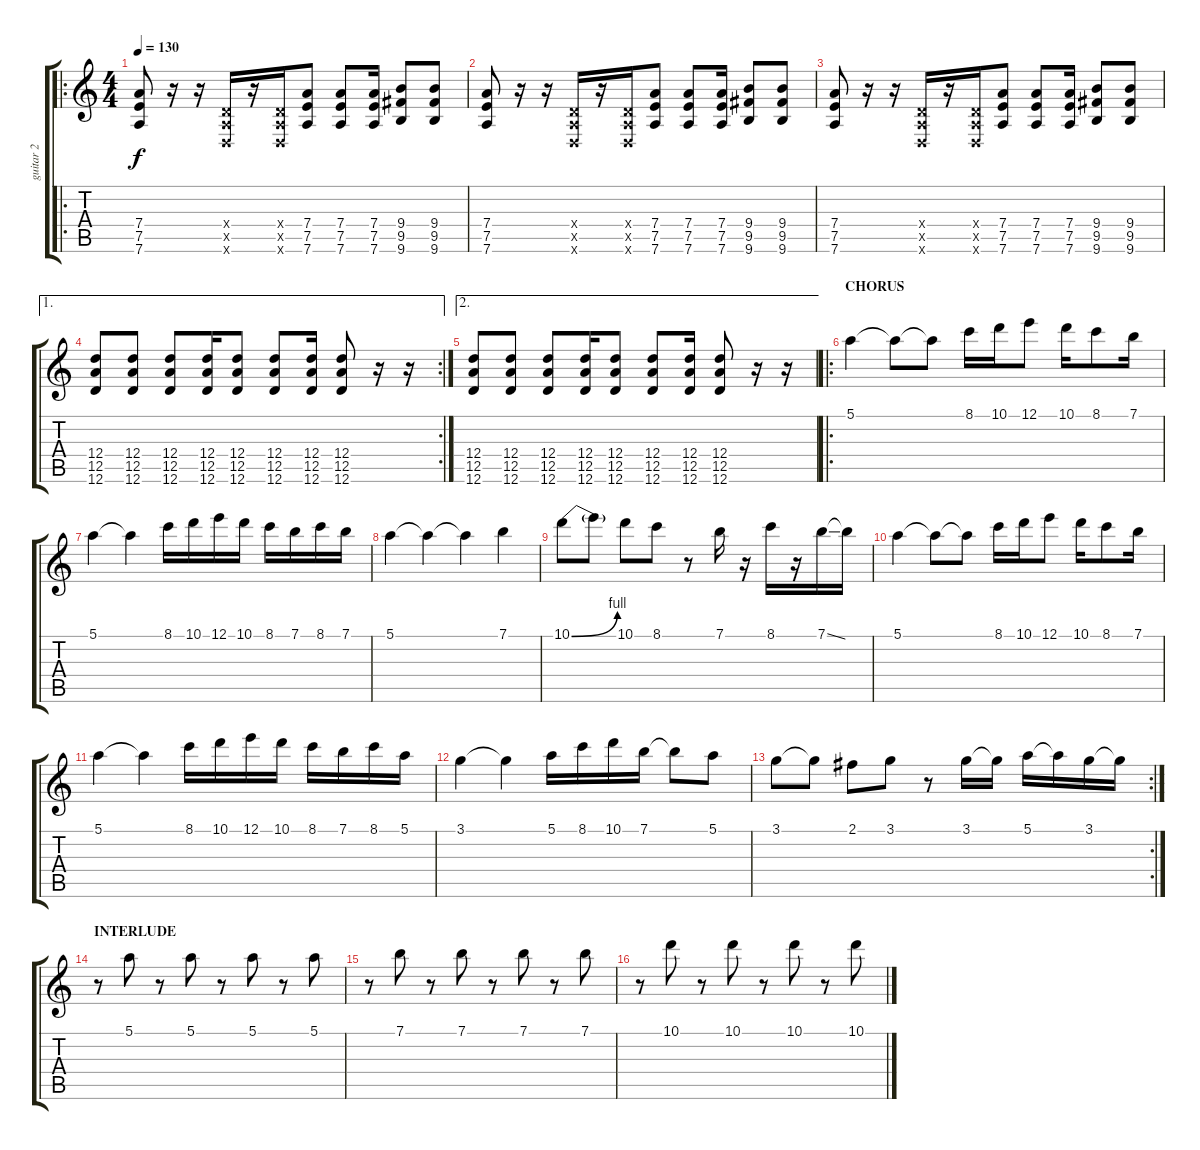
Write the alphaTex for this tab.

\track ("guitar 2" "guitar 2") {instrument electricguitarjazz}
\staff {score tabs}
\tuning (E4 B3 G3 D3 A2 D2) {hide}
\ro
\ts (4 4)
\tempo 130
\clef g2
\ks c
(7.4 7.5 7.6).8{dy f volume 14 instrument electricguitarjazz} r.16 r.16 (0.4{x} 0.5{x} 0.6{x}).16 r.16 (0.4{x} 0.5{x} 0.6{x}).16 (7.4 7.5 7.6).8 (7.4 7.5 7.6).8 (7.4 7.5 7.6).16 (9.4 9.5 9.6).8 (9.4 9.5 9.6).8 |
(7.4 7.5 7.6).8 r.16 r.16 (0.4{x} 0.5{x} 0.6{x}).16 r.16 (0.4{x} 0.5{x} 0.6{x}).16 (7.4 7.5 7.6).8 (7.4 7.5 7.6).8 (7.4 7.5 7.6).16 (9.4 9.5 9.6).8 (9.4 9.5 9.6).8 |
(7.4 7.5 7.6).8 r.16 r.16 (0.4{x} 0.5{x} 0.6{x}).16 r.16 (0.4{x} 0.5{x} 0.6{x}).16 (7.4 7.5 7.6).8 (7.4 7.5 7.6).8 (7.4 7.5 7.6).16 (9.4 9.5 9.6).8 (9.4 9.5 9.6).8 |
\ae 1
\rc 2
(12.4 12.5 12.6).8 (12.4 12.5 12.6).8 (12.4 12.5 12.6).8 (12.4 12.5 12.6).16 (12.4 12.5 12.6).8 (12.4 12.5 12.6).8 (12.4 12.5 12.6).16 (12.4 12.5 12.6).8 r.16 r.16 |
\ae 2
(12.4 12.5 12.6).8 (12.4 12.5 12.6).8 (12.4 12.5 12.6).8 (12.4 12.5 12.6).16 (12.4 12.5 12.6).8 (12.4 12.5 12.6).8 (12.4 12.5 12.6).16 (12.4 12.5 12.6).8 r.16 r.16 |
\ro
\section ("" "CHORUS")
5.1.4{volume 13 balance 8 instrument electricguitarjazz} 5.1{t}.8 5.1{t}.8 8.1.16 10.1.16 12.1.8 10.1.16 8.1.8 7.1.16 |
5.1.4 5.1{t}.4 8.1.16 10.1.16 12.1.16 10.1.16 8.1.16 7.1.16 8.1.16 7.1.16 |
5.1.4 5.1{t}.4 5.1{t}.4 7.1.4 |
10.1{be (bend 0 0 60 4)}.8 10.1{t}.8 10.1.8 8.1.8 r.8 7.1.16 r.16 8.1.16 r.16 7.1{ss}.16 7.1{t}.16 |
5.1.4 5.1{t}.8 5.1{t}.8 8.1.16 10.1.16 12.1.8 10.1.16 8.1.8 7.1.16 |
5.1.4 5.1{t}.4 8.1.16 10.1.16 12.1.16 10.1.16 8.1.16 7.1.16 8.1.16 5.1.16 |
3.1.4 3.1{t}.4 5.1.16 8.1.16 10.1.16 7.1.16 7.1{t}.8 5.1.8 |
\rc 2
3.1.8 3.1{t}.8 2.1.8 3.1.8 r.8 3.1.16 3.1{t}.16 5.1.16 5.1{t}.16 3.1.16 3.1{t}.16 |
\section ("" "INTERLUDE")
r.8{volume 13 instrument electricguitarjazz} 5.1.8 r.8 5.1.8 r.8 5.1.8 r.8 5.1.8 |
r.8{volume 13 instrument electricguitarjazz} 7.1.8 r.8 7.1.8 r.8 7.1.8 r.8 7.1.8 |
r.8{volume 13 instrument electricguitarjazz} 10.1.8 r.8 10.1.8 r.8 10.1.8 r.8 10.1.8
